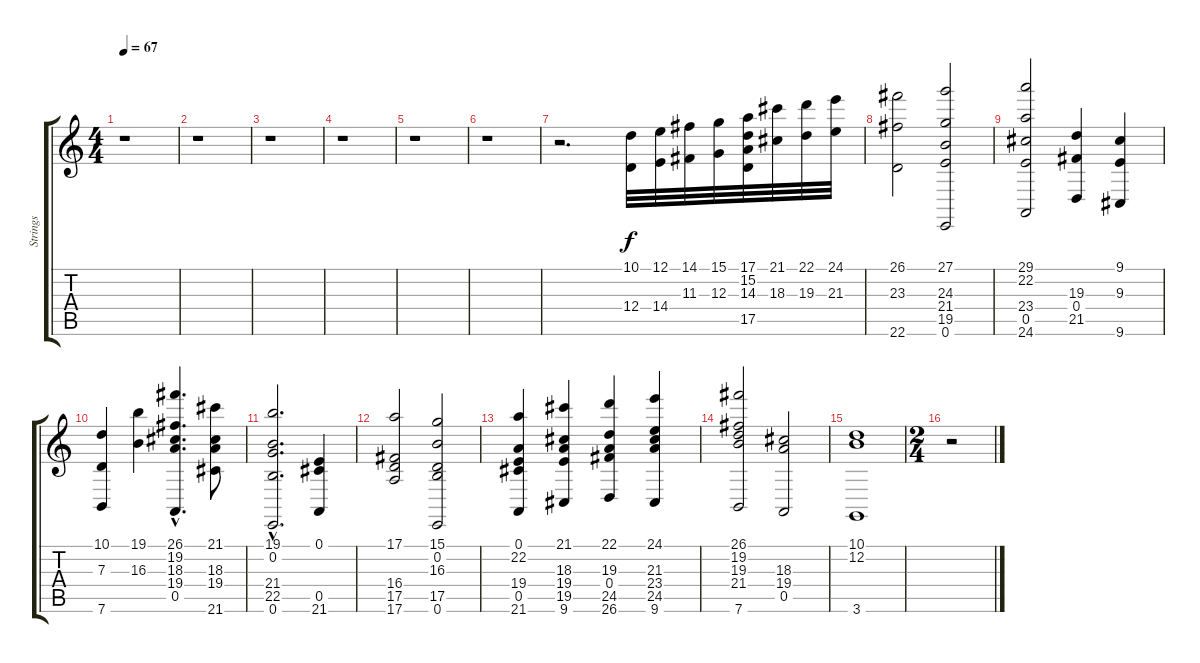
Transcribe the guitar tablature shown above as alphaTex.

\track ("Strings" "Strings") {instrument stringensemble1}
\staff {score tabs}
\tuning (E4 B3 G3 D3 A2 E2) {hide}
\ts (4 4)
\tempo 67
\clef g2
\ks c
r.1{dy f} |
r.1 |
r.1 |
r.1 |
r.1 |
r.1 |
r.2{d} (10.1 12.4).32 (12.1 14.4).32 (14.1 11.3).32 (15.1 12.3).32 (17.1 15.2 14.3 17.5).32 (21.1 18.3).32 (22.1 19.3).32 (24.1 21.3).32 |
(26.1 23.3 22.6).2 (27.1 24.3 21.4 19.5 0.6).2 |
(29.1 22.2 23.4 0.5 24.6).2 (19.3 0.4 21.5).4 (9.1 9.3 9.6).4 |
(10.1 7.3 7.6).4 (19.1 16.3).4 (26.1{hac} 19.2{hac} 18.3{hac} 19.4{hac} 0.5).4{d} (21.1 18.3 19.4 21.6).8 |
(19.1 0.2{hac} 21.4{hac} 22.5{hac} 0.6{hac}).2{d} (0.1 0.5 21.6).4 |
(17.1 16.4 17.5 17.6).2 (15.1 0.2 16.3 17.5 0.6).2 |
(0.1 22.2 19.4 0.5 21.6).4 (21.1 18.3 19.4 19.5 9.6).4 (22.1 19.3 0.4 24.5 26.6).4 (24.1 21.3 23.4 24.5 9.6).4 |
(26.1 19.2 19.3 21.4 7.6).2 (18.3 19.4 0.5).2 |
(10.1 12.2 3.6).1 |
\ts (2 4)
r.2
